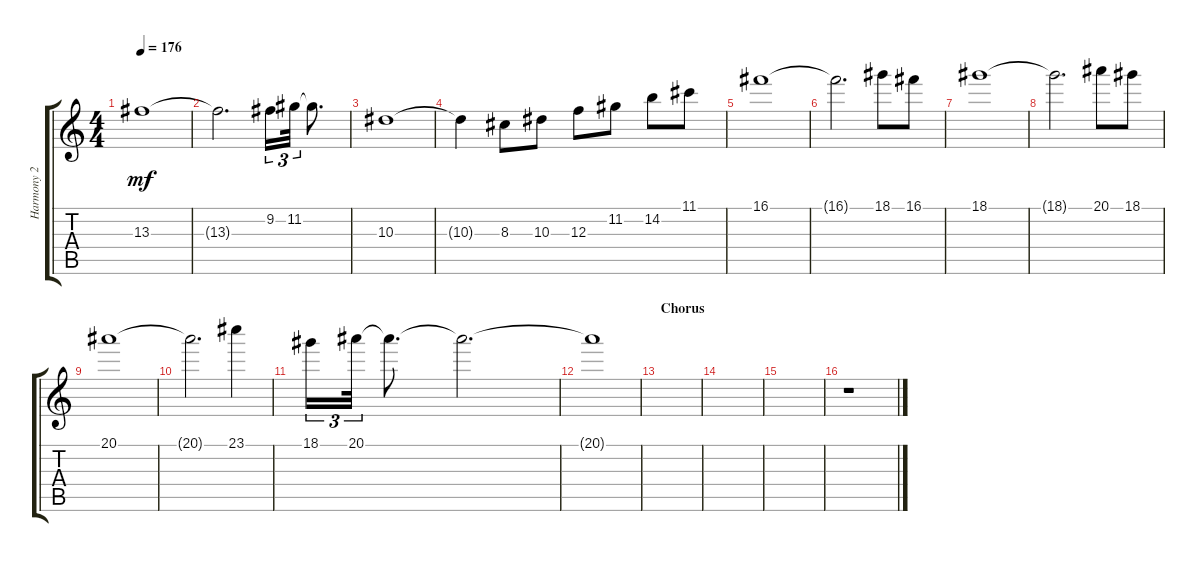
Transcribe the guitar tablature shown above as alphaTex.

\track ("Harmony 2" "Harmony 2") {instrument overdrivenguitar}
\staff {score tabs}
\tuning (D4 A3 F3 C3 G2 C2) {hide}
\ts (4 4)
\tempo 176
\clef g2
\ks aminor
13.3.1{dy mf} |
13.3{t}.2{d} 9.2.16{tu (3 2)} 11.2.32{tu (3 2)} 11.2{t}.8{d} |
10.3.1 |
10.3{t}.4 8.3.8 10.3.8 12.3.8 11.2.8 14.2.8 11.1.8 |
16.1.1 |
16.1{t}.2{d} 18.1.8 16.1.8 |
18.1.1 |
18.1{t}.2{d} 20.1.8 18.1.8 |
20.1.1 |
20.1{t}.2{d} 23.1.4 |
18.1.16{tu (3 2)} 20.1.32{tu (3 2)} 20.1{t}.8{d} 20.1{t}.2{d} |
20.1{t}.1 |
\section ("" "Chorus")
|
|
|
r.1
